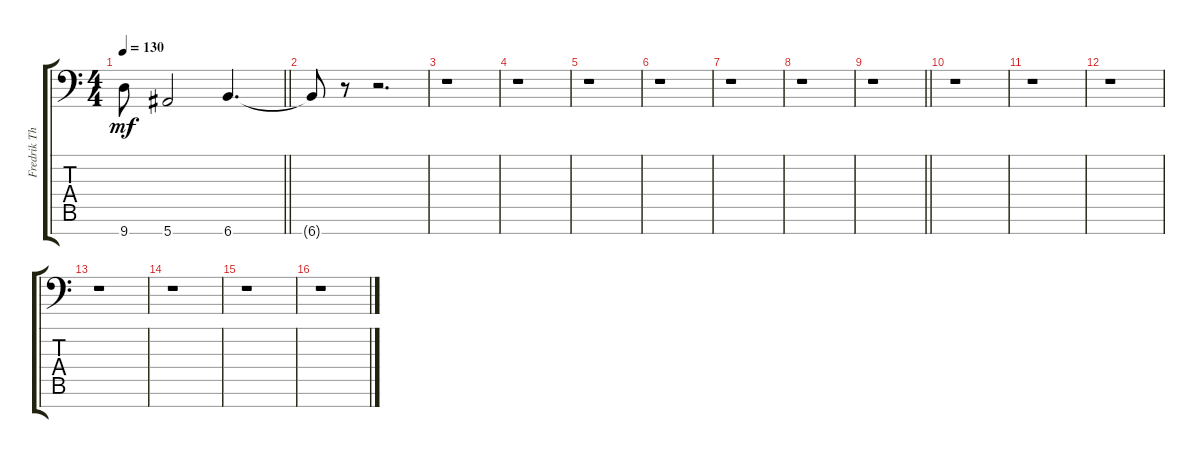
\track ("Fredrik Thordendal" "Fredrik Th") {instrument distortionguitar}
\staff {score tabs}
\tuning (Bb3 Gb3 Db3 Ab2 Eb2 Bb1 F1) {hide}
\ts (4 4)
\tempo 130
\clef f4
\barLineRight lightlight
\ks c
9.7.8{dy mf} 5.7.2 6.7.4{d} |
6.7{t}.8 r.8 r.2{d} |
r.1 |
r.1 |
r.1 |
r.1 |
r.1 |
r.1 |
\barLineRight lightlight
r.1 |
r.1 |
r.1 |
r.1 |
r.1 |
r.1 |
r.1 |
r.1
